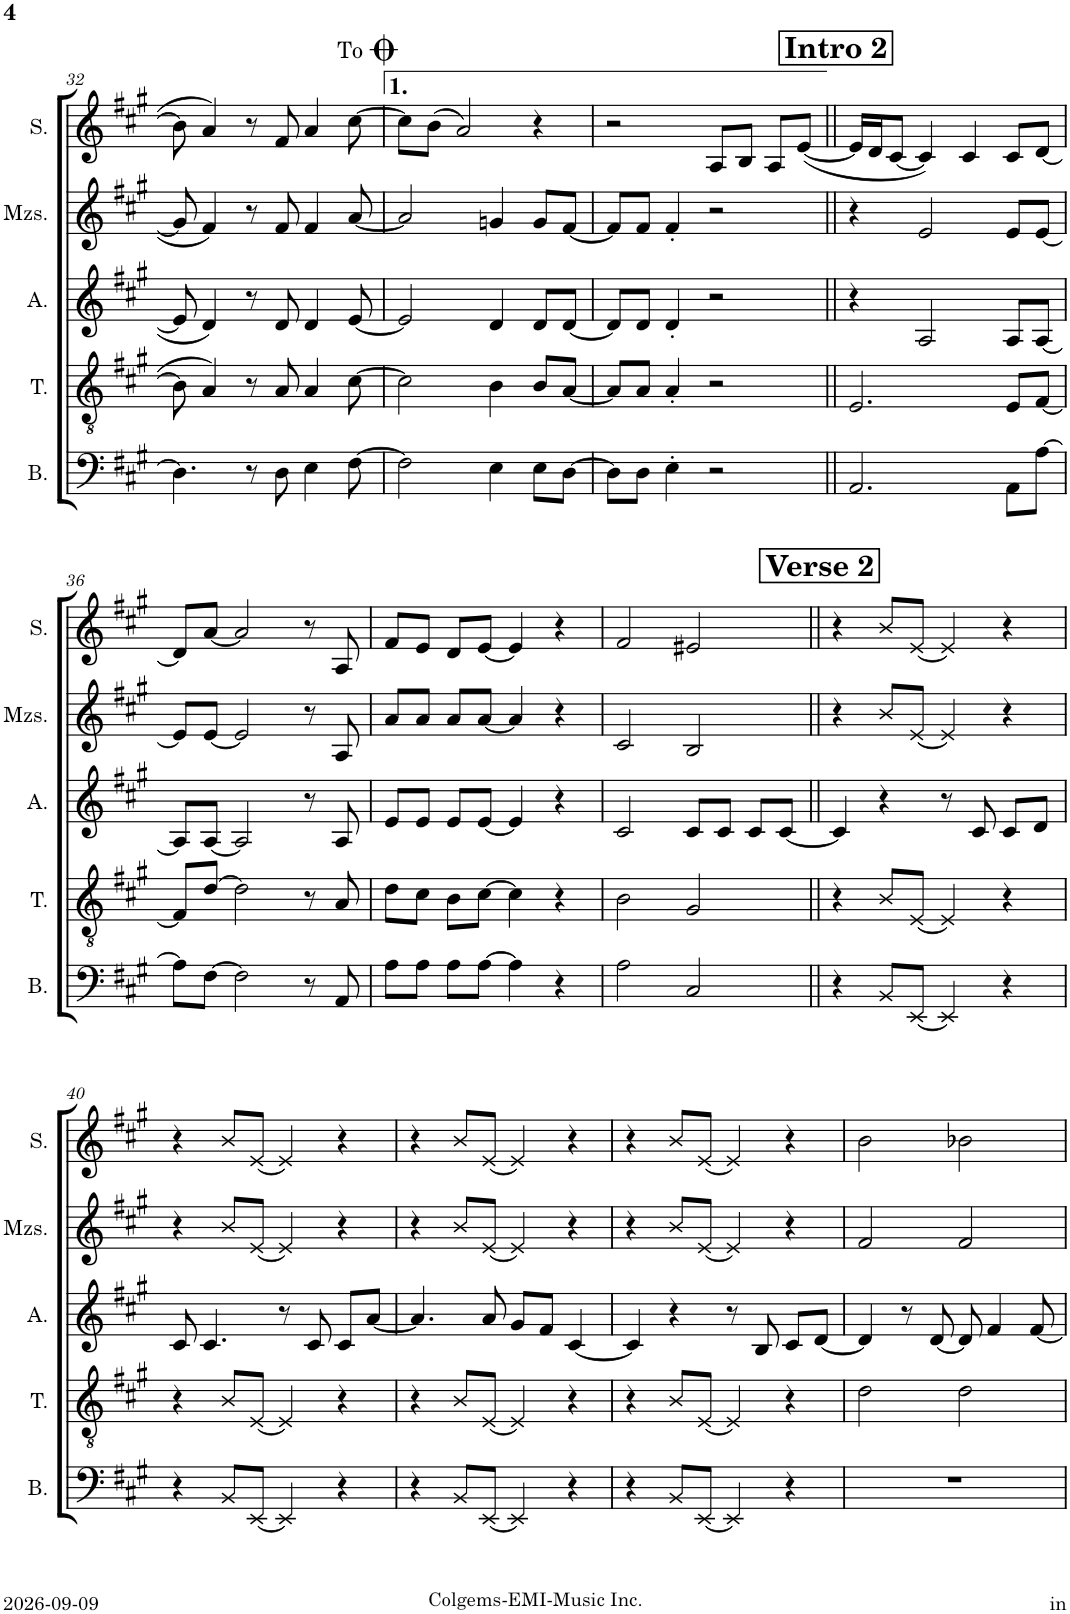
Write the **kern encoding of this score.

**kern	**kern	**kern	**kern	**kern
*part5	*part4	*part3	*part2	*part1
*staff5	*staff4	*staff3	*staff2	*staff1
*I"Bass	*I"Tenor	*I"Alto	*I"Mezzosopran	*I"Soprano
*I'B.	*I'T.	*I'A.	*I'Mzs.	*I'S.
!!LO:PB:g=z
*clefF4	*clefGv2	*clefG2	*clefG2	*clefG2
*k[f#c#g#]	*k[f#c#g#]	*k[f#c#g#]	*k[f#c#g#]	*k[f#c#g#]
*M4/4	*M4/4	*M4/4	*M4/4	*M4/4
=32	=32	=32	=32	=32
4.D\]	8B\]	8e/]	8g/]	8b\]
.	4A/	4d/	4f#/	4a/
8r	8r	8r	8r	8r
8D\	8A/	8d/	8f#/	8f#/
4E\	4A/	4d/	4f#/	4a/
[8F#\	[8c#\	[8e/	[8a/	[8cc#\
!	!	!	!	!LO:TX:a:t=To <font size="20"/>
=33	=33	=33	=33	=33
2F#\]	2c#\]	2e/]	2a/]	8cc#\L]
.	.	.	.	(8b\J
.	.	.	.	2a/)
4E\	4B\	4d/	4gn/	.
8E\L	8B/L	8d/L	8g/L	4r
[8D\J	[8A/J	[8d/J	[8f#/J	.
=34	=34	=34	=34	=34
8D\L]	8A/L]	8d/L]	8f#/L]	2r
8D\J	8A/J	8d/J	8f#/J	.
4E'\	4A'/	4d'/	4f#'/	.
2r	2r	2r	2r	8A/L
.	.	.	.	8B/J
.	.	.	.	8A/L
.	.	.	.	([8e/J
!!LO:REH:place=s1:a:B:cj:fs=14:t=Intro 2
=35||	=35||	=35||	=35||	=35||
2.AA/	2.E/	4r	4r	16e/LL]
.	.	.	.	16d/J
.	.	.	.	[8c#/J
.	.	2A/	2e/	4c#/])
.	.	.	.	4c#/
8AA\L	8E/L	8A/L	8e/L	8c#/L
[8A\J	[8F#/J	[8A/J	[8e/J	[8d/J
!!LO:LB:g=z
=36	=36	=36	=36	=36
8A\L]	8F#/L]	8A/L]	8e/L]	8d/L]
[8F#\J	[8d/J	[8A/J	[8e/J	[8a/J
2F#\]	2d\]	2A/]	2e/]	2a/]
8r	8r	8r	8r	8r
8AA/	8A/	8A/	8A/	8A/
=37	=37	=37	=37	=37
8A\L	8d\L	8e/L	8a/L	8f#/L
8A\J	8c#\J	8e/J	8a/J	8e/J
8A\L	8B\L	8e/L	8a/L	8d/L
[8A\J	[8c#\J	[8e/J	[8a/J	[8e/J
4A\]	4c#\]	4e/]	4a/]	4e/]
4r	4r	4r	4r	4r
=38	=38	=38	=38	=38
2A\	2B\	2c#/	2c#/	2f#/
2C#/	2G#/	8c#/L	2B/	2e#X/
.	.	8c#/J	.	.
.	.	8c#/L	.	.
.	.	[8c#/J	.	.
!!LO:REH:place=s1:a:B:cj:fs=14:t=Verse 2
=39||	=39||	=39||	=39||	=39||
4r	4r	4c#/]	4r	4r
8BB/L	8B/L	4r	8b/L	8b/L
[8EE/J	[8E/J	.	[8e/J	[8e/J
4EE/]	4E/]	8r	4e/]	4e/]
.	.	8c#/	.	.
4r	4r	8c#/L	4r	4r
.	.	8d/J	.	.
!!LO:LB:g=z
=40	=40	=40	=40	=40
4r	4r	8c#/	4r	4r
.	.	4.c#/	.	.
8BB/L	8B/L	.	8b/L	8b/L
[8EE/J	[8E/J	.	[8e/J	[8e/J
4EE/]	4E/]	8r	4e/]	4e/]
.	.	8c#/	.	.
4r	4r	8c#/L	4r	4r
.	.	[8a/J	.	.
=41	=41	=41	=41	=41
4r	4r	4.a/]	4r	4r
8BB/L	8B/L	.	8b/L	8b/L
[8EE/J	[8E/J	8a/	[8e/J	[8e/J
4EE/]	4E/]	8g#/L	4e/]	4e/]
.	.	8f#/J	.	.
4r	4r	[4c#/	4r	4r
=42	=42	=42	=42	=42
4r	4r	4c#/]	4r	4r
8BB/L	8B/L	4r	8b/L	8b/L
[8EE/J	[8E/J	.	[8e/J	[8e/J
4EE/]	4E/]	8r	4e/]	4e/]
.	.	8B/	.	.
4r	4r	8c#/L	4r	4r
.	.	[8d/J	.	.
=43	=43	=43	=43	=43
1r	2d\	4d/]	2f#/	2b\
.	.	8r	.	.
.	.	[8d/	.	.
.	2d\	8d/]	2f#/	2b-X\
.	.	4f#/	.	.
.	.	[8f#/	.	.
=	=	=	=	=
*-	*-	*-	*-	*-
